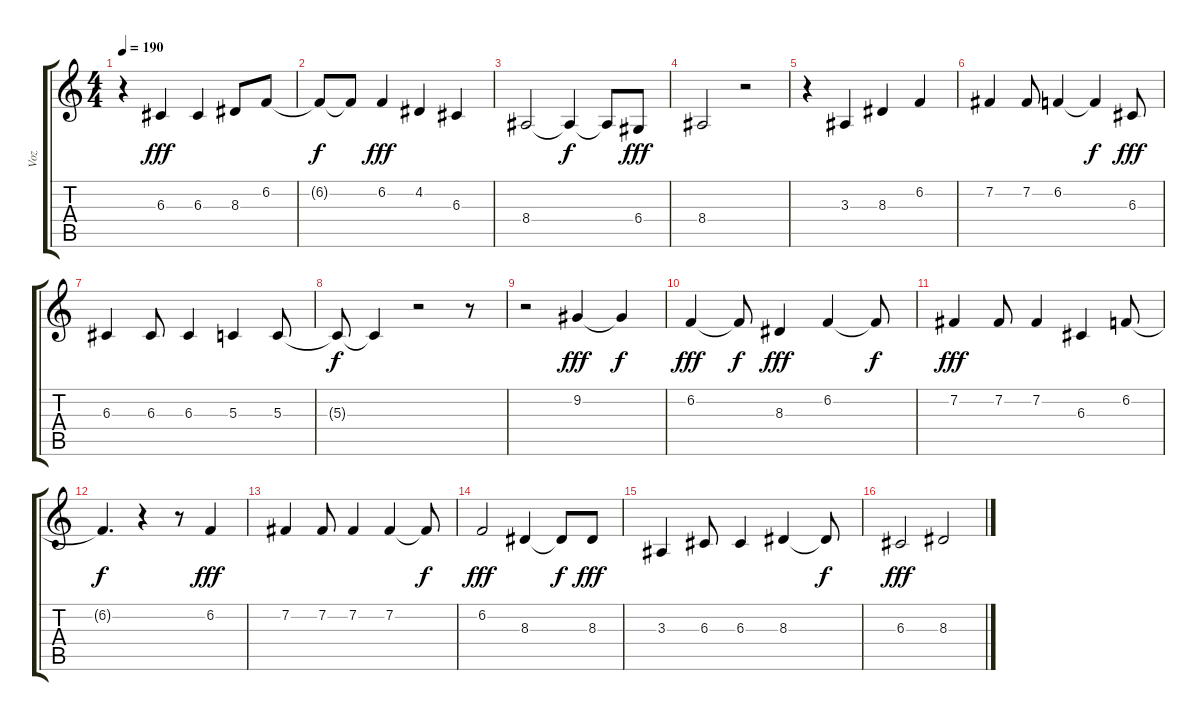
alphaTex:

\track ("Voz" "Voz") {instrument lead1square}
\staff {score tabs}
\tuning (E4 B3 G3 D3 A2 E2) {hide}
\ts (4 4)
\tempo 190
\clef g2
\ks c
r.4{dy fff} 6.3.4 6.3.4 8.3.8 6.2.8 |
6.2{t}.8{dy f} 6.2{t}.8 6.2.4{dy fff} 4.2.4 6.3.4 |
8.4.2 8.4{t}.4{dy f} 8.4{t}.8 6.4.8{dy fff} |
8.4.2 r.2 |
r.4 3.3.4 8.3.4 6.2.4 |
7.2.4 7.2.8 6.2.4 6.2{t}.4{dy f} 6.3.8{dy fff} |
6.3.4 6.3.8 6.3.4 5.3.4 5.3.8 |
5.3{t}.8{dy f} 5.3{t}.4 r.2 r.8 |
r.2 9.2.4{dy fff} 9.2{t}.4{dy f} |
6.2.4{dy fff} 6.2{t}.8{dy f} 8.3.4{dy fff} 6.2.4 6.2{t}.8{dy f} |
7.2.4{dy fff} 7.2.8 7.2.4 6.3.4 6.2.8 |
6.2{t}.4{d dy f} r.4 r.8 6.2.4{dy fff} |
7.2.4 7.2.8 7.2.4 7.2.4 7.2{t}.8{dy f} |
6.2.2{dy fff} 8.3.4 8.3{t}.8{dy f} 8.3.8{dy fff} |
3.3.4 6.3.8 6.3.4 8.3.4 8.3{t}.8{dy f} |
6.3.2{dy fff} 8.3.2
